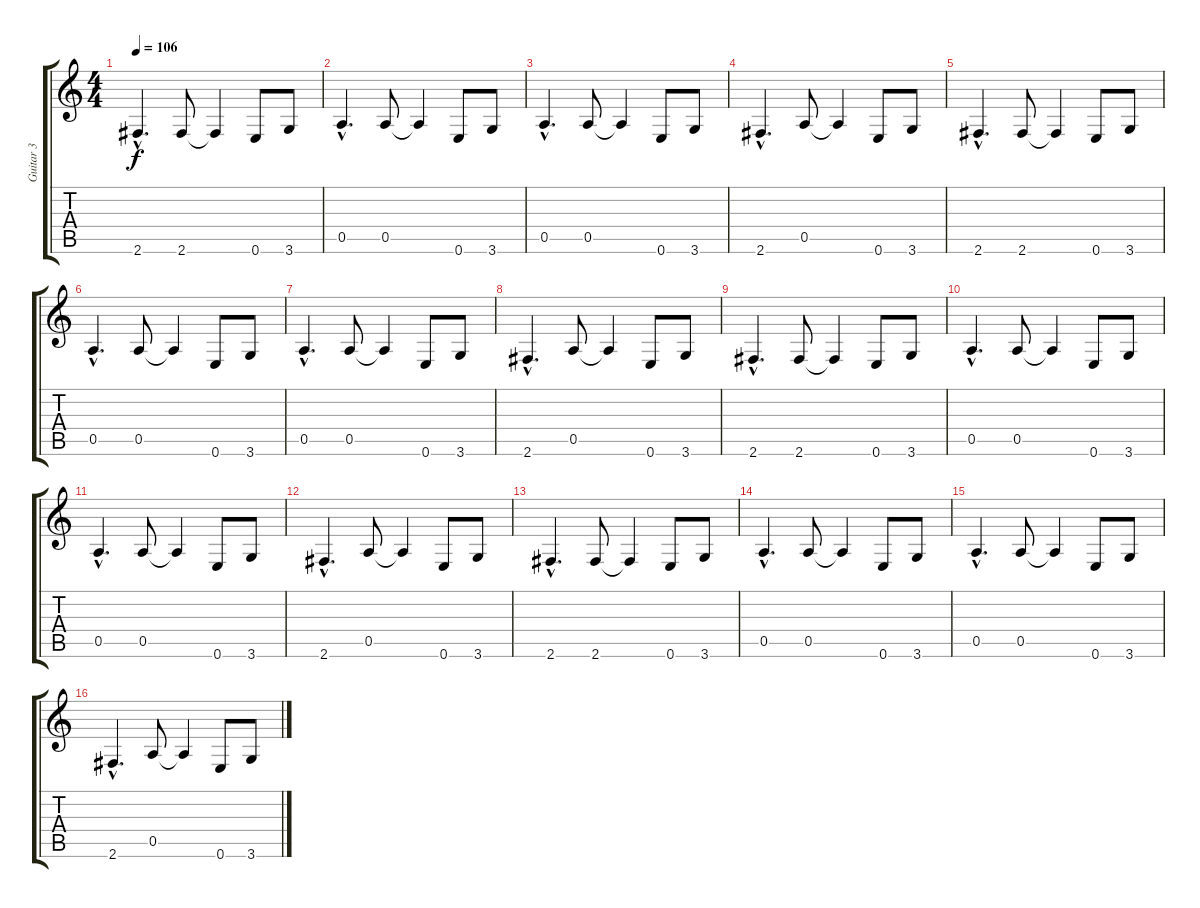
\track ("Guitar 3" "Guitar 3") {instrument electricguitarjazz}
\staff {score tabs}
\tuning (E4 B3 G3 D3 A2 E2) {hide}
\ts (4 4)
\tempo 106
\clef g2
\ks c
2.6{hac}.4{d dy f} 2.6.8 2.6{t}.4 0.6.8 3.6.8 |
0.5{hac}.4{d} 0.5.8 0.5{t}.4 0.6.8 3.6.8 |
0.5{hac}.4{d} 0.5.8 0.5{t}.4 0.6.8 3.6.8 |
2.6{hac}.4{d} 0.5.8 0.5{t}.4 0.6.8 3.6.8 |
2.6{hac}.4{d} 2.6.8 2.6{t}.4 0.6.8 3.6.8 |
0.5{hac}.4{d} 0.5.8 0.5{t}.4 0.6.8 3.6.8 |
0.5{hac}.4{d} 0.5.8 0.5{t}.4 0.6.8 3.6.8 |
2.6{hac}.4{d} 0.5.8 0.5{t}.4 0.6.8 3.6.8 |
2.6{hac}.4{d} 2.6.8 2.6{t}.4 0.6.8 3.6.8 |
0.5{hac}.4{d} 0.5.8 0.5{t}.4 0.6.8 3.6.8 |
0.5{hac}.4{d} 0.5.8 0.5{t}.4 0.6.8 3.6.8 |
2.6{hac}.4{d} 0.5.8 0.5{t}.4 0.6.8 3.6.8 |
2.6{hac}.4{d} 2.6.8 2.6{t}.4 0.6.8 3.6.8 |
0.5{hac}.4{d} 0.5.8 0.5{t}.4 0.6.8 3.6.8 |
0.5{hac}.4{d} 0.5.8 0.5{t}.4 0.6.8 3.6.8 |
2.6{hac}.4{d} 0.5.8 0.5{t}.4 0.6.8 3.6.8
